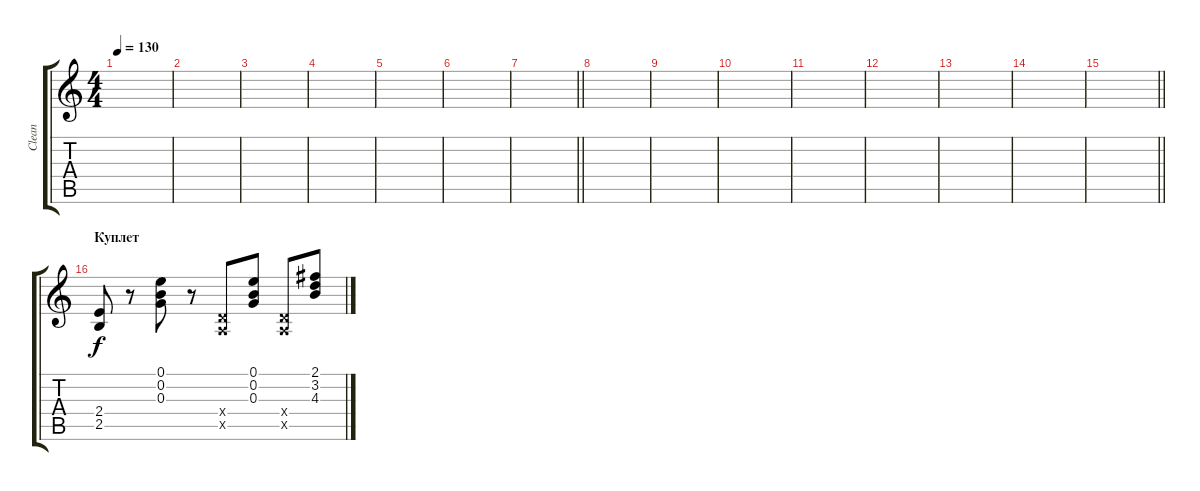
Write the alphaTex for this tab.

\track ("Clean" "Clean") {instrument electricguitarjazz}
\staff {score tabs}
\tuning (E4 B3 G3 D3 A2 E2) {hide}
\ts (4 4)
\tempo 130
\clef g2
\ks c
|
|
|
|
|
|
\barLineRight lightlight
|
|
|
|
|
|
|
|
\barLineRight lightlight
|
\section ("" "Куплет")
(2.4 2.5).8{dy f} r.8 (0.1 0.2 0.3).8 r.8 (0.4{x} 0.5{x}).8 (0.1 0.2 0.3).8 (0.4{x} 0.5{x}).8 (2.1 3.2 4.3).8
